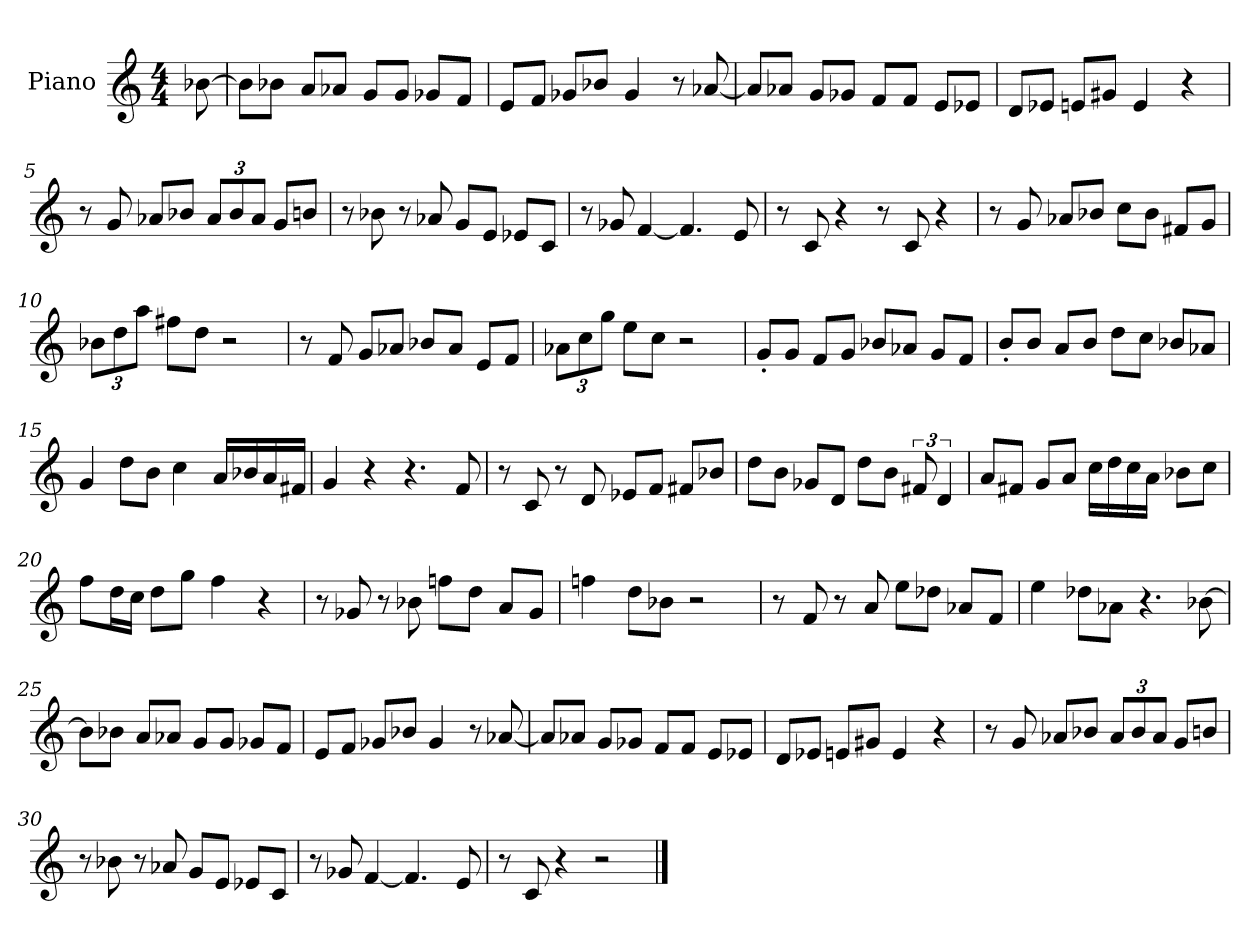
**kern
*part1
*staff1
*I"Piano
*I'Pno
*clefG2
*k[]
*M4/4
=
[8b-X\
=1
8b-\L]
8b-X\J
8a/L
8a-X/J
8g/L
8g/J
8g-X/L
8f/J
=2
8e/L
8f/J
8g-X/L
8b-X/J
4g-/
8r
[8a-X/
=3
8a-/L]
8a-X/J
8g/L
8g-X/J
8f/L
8f/J
8e/L
8e-X/J
=4
8d/L
8e-X/J
8en/L
8g#X/J
4e/
4r
!!LO:LB:g=z
=5
8r
8g/
8a-X/L
8b-X/J
*Xbrackettup
12a-/L
12b-/
12a-/J
8g/L
8bn/J
=6
8r
8b-X\
8r
8a-X/
8g/L
8e/J
8e-X/L
8c/J
=7
8r
8g-X/
[4f/
4.f/]
8e/
=8
8r
8c/
4r
8r
8c/
4r
!!LO:LB:g=z
=9
8r
8g/
8a-X/L
8b-X/J
8cc\L
8b-\J
8f#X/L
8g/J
=10
12b-X\L
12dd\
12aa\J
8ff#X\L
8dd\J
2r
=11
8r
8f/
8g/L
8a-X/J
8b-X/L
8a-/J
8e/L
8f/J
=12
12a-X\L
12cc\
12gg\J
8ee\L
8cc\J
2r
!!LO:LB:g=z
=13
8g'/L
8g/J
8f/L
8g/J
8b-X/L
8a-X/J
8g/L
8f/J
=14
8b'/L
8b/J
8a/L
8b/J
8dd\L
8cc\J
8b-X/L
8a-X/J
=15
4g/
8dd\L
8b\J
4cc\
16a/LL
16b-X/
16a/
16f#X/JJ
=16
4g/
4r
4.r
8f/
!!LO:LB:g=z
=17
8r
8c/
8r
8d/
8e-X/L
8f/J
8f#X/L
8b-X/J
=18
8dd\L
8b\J
8g-X/L
8d/J
8dd\L
8b\J
*brackettup
12f#X/
6d/
=19
8a/L
8f#X/J
8g/L
8a/J
16cc\LL
16dd\
16cc\
16a\JJ
8b-X\L
8cc\J
=20
8ff\L
16dd\L
16cc\JJ
8dd\L
8gg\J
4ff\
4r
!!LO:LB:g=z
=21
8r
8g-X/
8r
8b-X\
8ffn\L
8dd\J
8a/L
8g-/J
=22
4ffn\
8dd\L
8b-X\J
2r
=23
8r
8f/
8r
8a/
8ee\L
8dd-X\J
8a-X/L
8f/J
=24
4ee\
8dd-X\L
8a-X\J
4.r
[8b-X\
!!LO:LB:g=z
=25
8b-\L]
8b-X\J
8a/L
8a-X/J
8g/L
8g/J
8g-X/L
8f/J
=26
8e/L
8f/J
8g-X/L
8b-X/J
4g-/
8r
[8a-X/
=27
8a-/L]
8a-X/J
8g/L
8g-X/J
8f/L
8f/J
8e/L
8e-X/J
=28
8d/L
8e-X/J
8en/L
8g#X/J
4e/
4r
!!LO:LB:g=z
=29
8r
8g/
8a-X/L
8b-X/J
*Xbrackettup
12a-/L
12b-/
12a-/J
8g/L
8bn/J
=30
8r
8b-X\
8r
8a-X/
8g/L
8e/J
8e-X/L
8c/J
=31
8r
8g-X/
[4f/
4.f/]
8e/
=32
8r
8c/
4r
2r
==
*-
